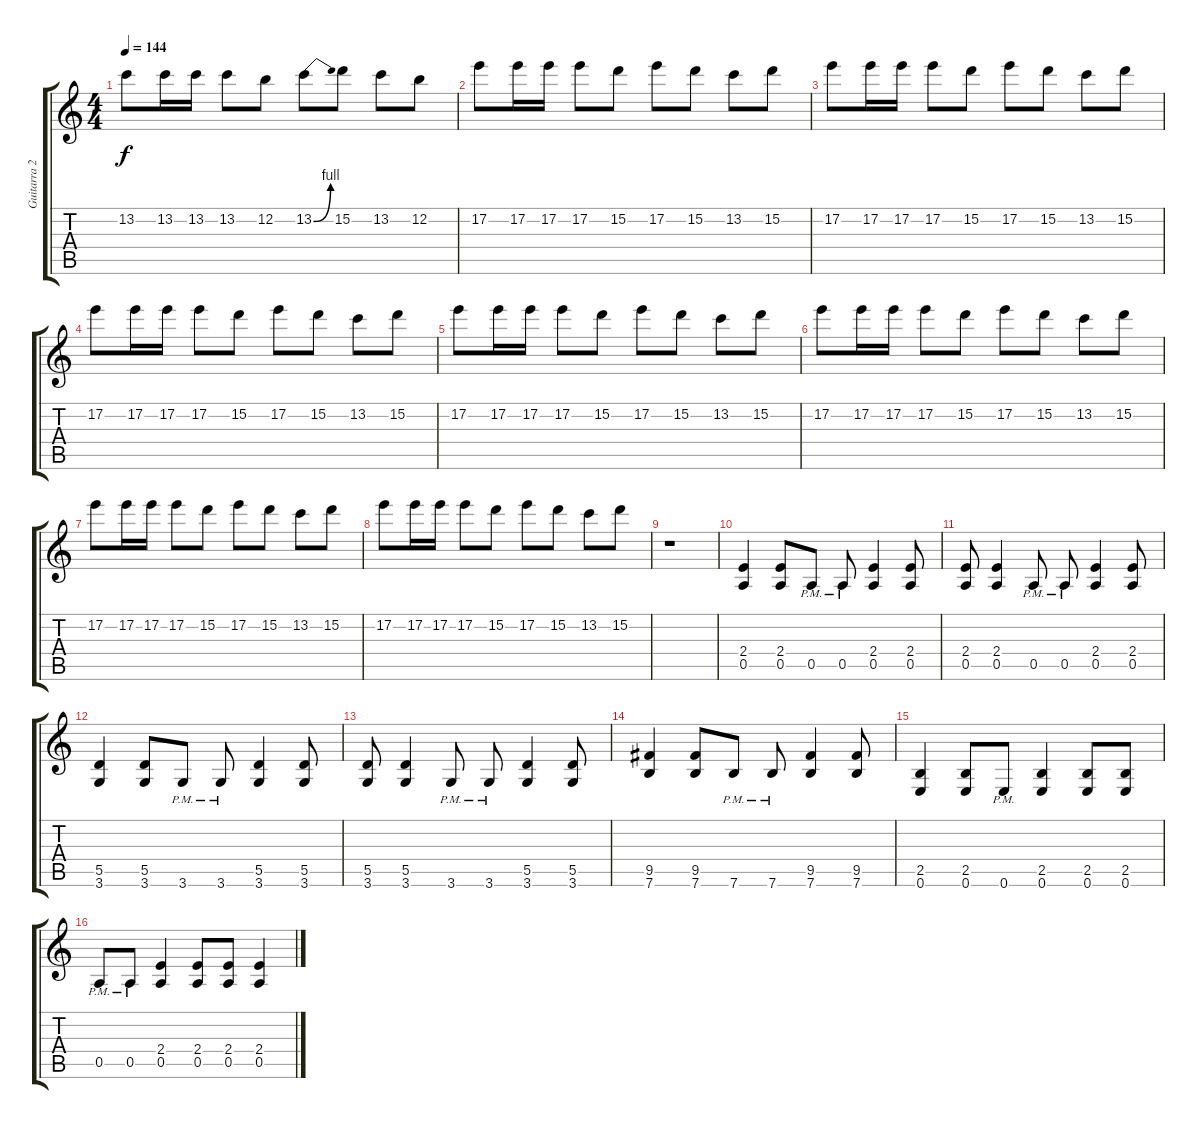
\track ("Guitarra 2" "Guitarra 2") {instrument distortionguitar}
\staff {score tabs}
\tuning (E4 B3 G3 D3 A2 E2) {hide}
\ts (4 4)
\tempo 144
\clef g2
\ks c
13.2.8{dy f} 13.2.16 13.2.16 13.2.8 12.2.8 13.2{be (bend 0 0 60 4)}.8 15.2.8 13.2.8 12.2.8 |
17.2.8{volume 11} 17.2.16 17.2.16 17.2.8 15.2.8 17.2.8 15.2.8 13.2.8 15.2.8 |
17.2.8 17.2.16 17.2.16 17.2.8 15.2.8 17.2.8 15.2.8 13.2.8 15.2.8 |
17.2.8{volume 8} 17.2.16 17.2.16 17.2.8 15.2.8 17.2.8 15.2.8 13.2.8 15.2.8 |
17.2.8 17.2.16 17.2.16 17.2.8 15.2.8 17.2.8 15.2.8 13.2.8 15.2.8 |
17.2.8{volume 2} 17.2.16 17.2.16 17.2.8 15.2.8 17.2.8 15.2.8 13.2.8 15.2.8 |
17.2.8 17.2.16 17.2.16 17.2.8 15.2.8 17.2.8 15.2.8 13.2.8 15.2.8 |
17.2.8 17.2.16 17.2.16 17.2.8 15.2.8 17.2.8 15.2.8 13.2.8 15.2.8 |
r.1 |
(2.4 0.5).4 (2.4 0.5).8 0.5{pm}.8 0.5{pm}.8 (2.4 0.5).4 (2.4 0.5).8 |
(2.4 0.5).8 (2.4 0.5).4 0.5{pm}.8 0.5{pm}.8 (2.4 0.5).4 (2.4 0.5).8 |
(5.5 3.6).4 (5.5 3.6).8 3.6{pm}.8 3.6{pm}.8 (5.5 3.6).4 (5.5 3.6).8 |
(5.5 3.6).8 (5.5 3.6).4 3.6{pm}.8 3.6{pm}.8 (5.5 3.6).4 (5.5 3.6).8 |
(9.5 7.6).4 (9.5 7.6).8 7.6{pm}.8 7.6{pm}.8 (9.5 7.6).4 (9.5 7.6).8 |
(2.5 0.6).4 (2.5 0.6).8 0.6{pm}.8 (2.5 0.6).4 (2.5 0.6).8 (2.5 0.6).8 |
0.5{pm}.8 0.5{pm}.8 (2.4 0.5).4 (2.4 0.5).8 (2.4 0.5).8 (2.4 0.5).4
